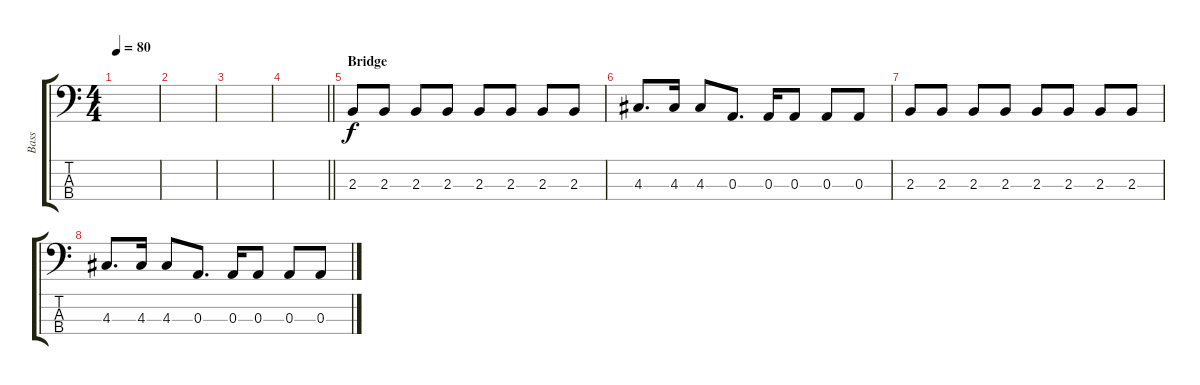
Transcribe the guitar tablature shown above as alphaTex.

\track ("Bass" "Bass") {instrument electricbassfinger}
\staff {score tabs}
\tuning (G2 D2 A1 E1) {hide}
\ts (4 4)
\tempo 80
\clef f4
\ks c
|
|
|
\barLineRight lightlight
|
\section ("" "Bridge")
2.3.8 2.3.8 2.3.8 2.3.8 2.3.8 2.3.8 2.3.8 2.3.8 |
4.3.8{d} 4.3.16 4.3.8 0.3.8{d} 0.3.16 0.3.8 0.3.8 0.3.8 |
2.3.8 2.3.8 2.3.8 2.3.8 2.3.8 2.3.8 2.3.8 2.3.8 |
4.3.8{d} 4.3.16 4.3.8 0.3.8{d} 0.3.16 0.3.8 0.3.8 0.3.8
